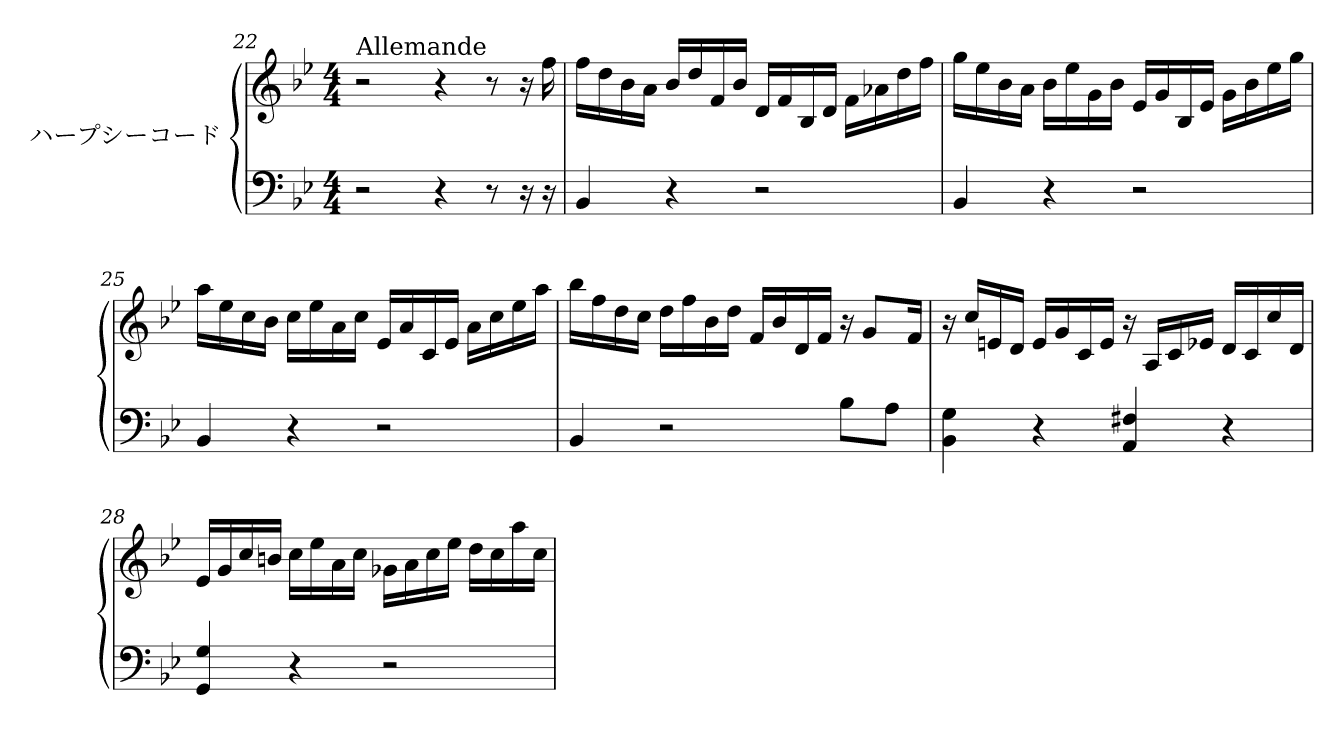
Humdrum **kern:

**kern	**kern
*part1	*part1
*staff2	*staff1
*I"ハープシーコード	*
!!LO:PB:g=z
*clefF4	*clefG2
*k[b-e-]	*k[b-e-]
*M4/4	*M4/4
*MM120	*MM120
=22	=22
!	!LO:TX:a:t=Allemande
2r	2r
4r	4r
8r	8r
16r	16r
16r	16ff\
=23	=23
4BB-/	16ff\LL
.	16dd\
.	16b-\
.	16a\JJ
4r	16b-/LL
.	16dd/
.	16f/
.	16b-/JJ
2r	16d/LL
.	16f/
.	16B-/
.	16d/JJ
.	16f\LL
.	16a-X\
.	16dd\
.	16ff\JJ
=24	=24
4BB-/	16gg\LL
.	16ee-\
.	16b-\
.	16a\JJ
4r	16b-\LL
.	16ee-\
.	16g\
.	16b-\JJ
2r	16e-/LL
.	16g/
.	16B-/
.	16e-/JJ
.	16g\LL
.	16b-\
.	16ee-\
.	16gg\JJ
!!LO:LB:g=z
=25	=25
4BB-/	16aa\LL
.	16ee-\
.	16cc\
.	16b-\JJ
4r	16cc\LL
.	16ee-\
.	16a\
.	16cc\JJ
2r	16e-/LL
.	16a/
.	16c/
.	16e-/JJ
.	16a\LL
.	16cc\
.	16ee-\
.	16aa\JJ
=26	=26
4BB-/	16bb-\LL
.	16ff\
.	16dd\
.	16cc\JJ
2r	16dd\LL
.	16ff\
.	16b-\
.	16dd\JJ
.	16f/LL
.	16b-/
.	16d/
.	16f/JJ
8B-\L	16r
.	8g/L
8A\J	.
.	16f/Jk
!!LO:LB:g=z
=27	=27
4BB-\ 4G\	16r
.	16cc/LL
.	16en/
.	16d/JJ
4r	16e/LL
.	16g/
.	16c/
.	16e/JJ
4AA/ 4F#X/	16r
.	16A/LL
.	16c/
.	16e-X/JJ
4r	16d/LL
.	16c/
.	16cc/
.	16d/JJ
=28	=28
4GG/ 4G/	16e-/LL
.	16g/
.	16cc/
.	16bn/JJ
4r	16cc\LL
.	16ee-\
.	16a\
.	16cc\JJ
2r	16g-X\LL
.	16a\
.	16cc\
.	16ee-\JJ
.	16dd\LL
.	16cc\
.	16aa\
.	16cc\JJ
=	=
*-	*-
